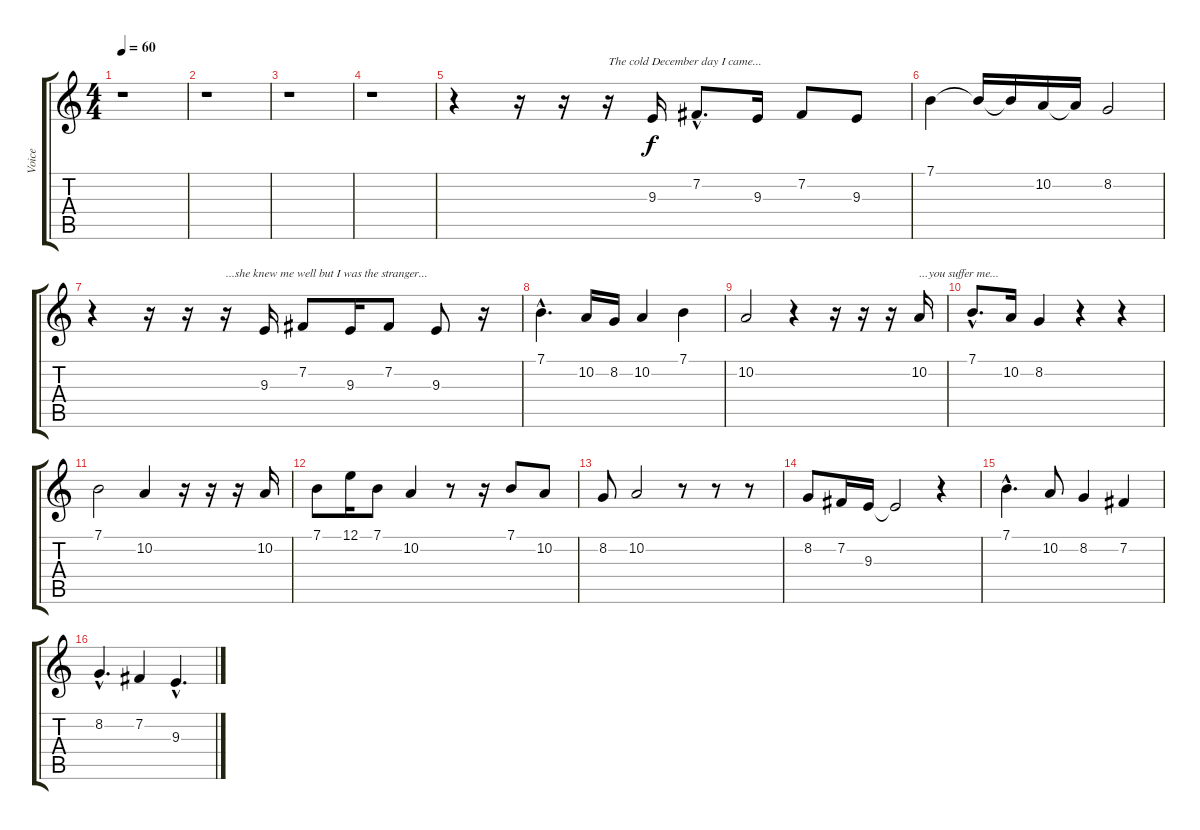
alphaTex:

\track ("Voice" "Voice") {instrument synthstrings1}
\staff {score tabs}
\tuning (E4 B3 G3 D3 A2 E2) {hide}
\ts (4 4)
\tempo 60
\clef g2
\ks c
r.1{dy f instrument synthstrings1} |
r.1 |
r.1 |
r.1 |
r.4 r.16 r.16 r.16{txt "The cold December day I came..."} 9.3.16 7.2{hac}.8{d} 9.3.16 7.2.8 9.3.8 |
7.1.4 7.1{t}.16 7.1{t}.16 10.2.16 10.2{t}.16 8.2.2 |
r.4 r.16 r.16 r.16{txt "...she knew me well but I was the stranger..."} 9.3.16 7.2.8 9.3.16 7.2.8 9.3.8 r.16 |
7.1{hac}.4{d} 10.2.16 8.2.16 10.2.4 7.1.4 |
10.2.2 r.4 r.16 r.16 r.16 10.2.16{txt "...you suffer me..."} |
7.1{hac}.8{d} 10.2.16 8.2.4 r.4 r.4 |
7.1.2 10.2.4 r.16 r.16 r.16 10.2.16 |
7.1.8 12.1.16 7.1.8 10.2.4 r.8 r.16 7.1.8 10.2.8 |
8.2.8 10.2.2 r.8 r.8 r.8 |
8.2.8 7.2.16 9.3.16 9.3{t}.2 r.4 |
7.1{hac}.4{d} 10.2.8 8.2.4 7.2.4 |
8.2{hac}.4{d} 7.2.4 9.3{hac}.4{d}
